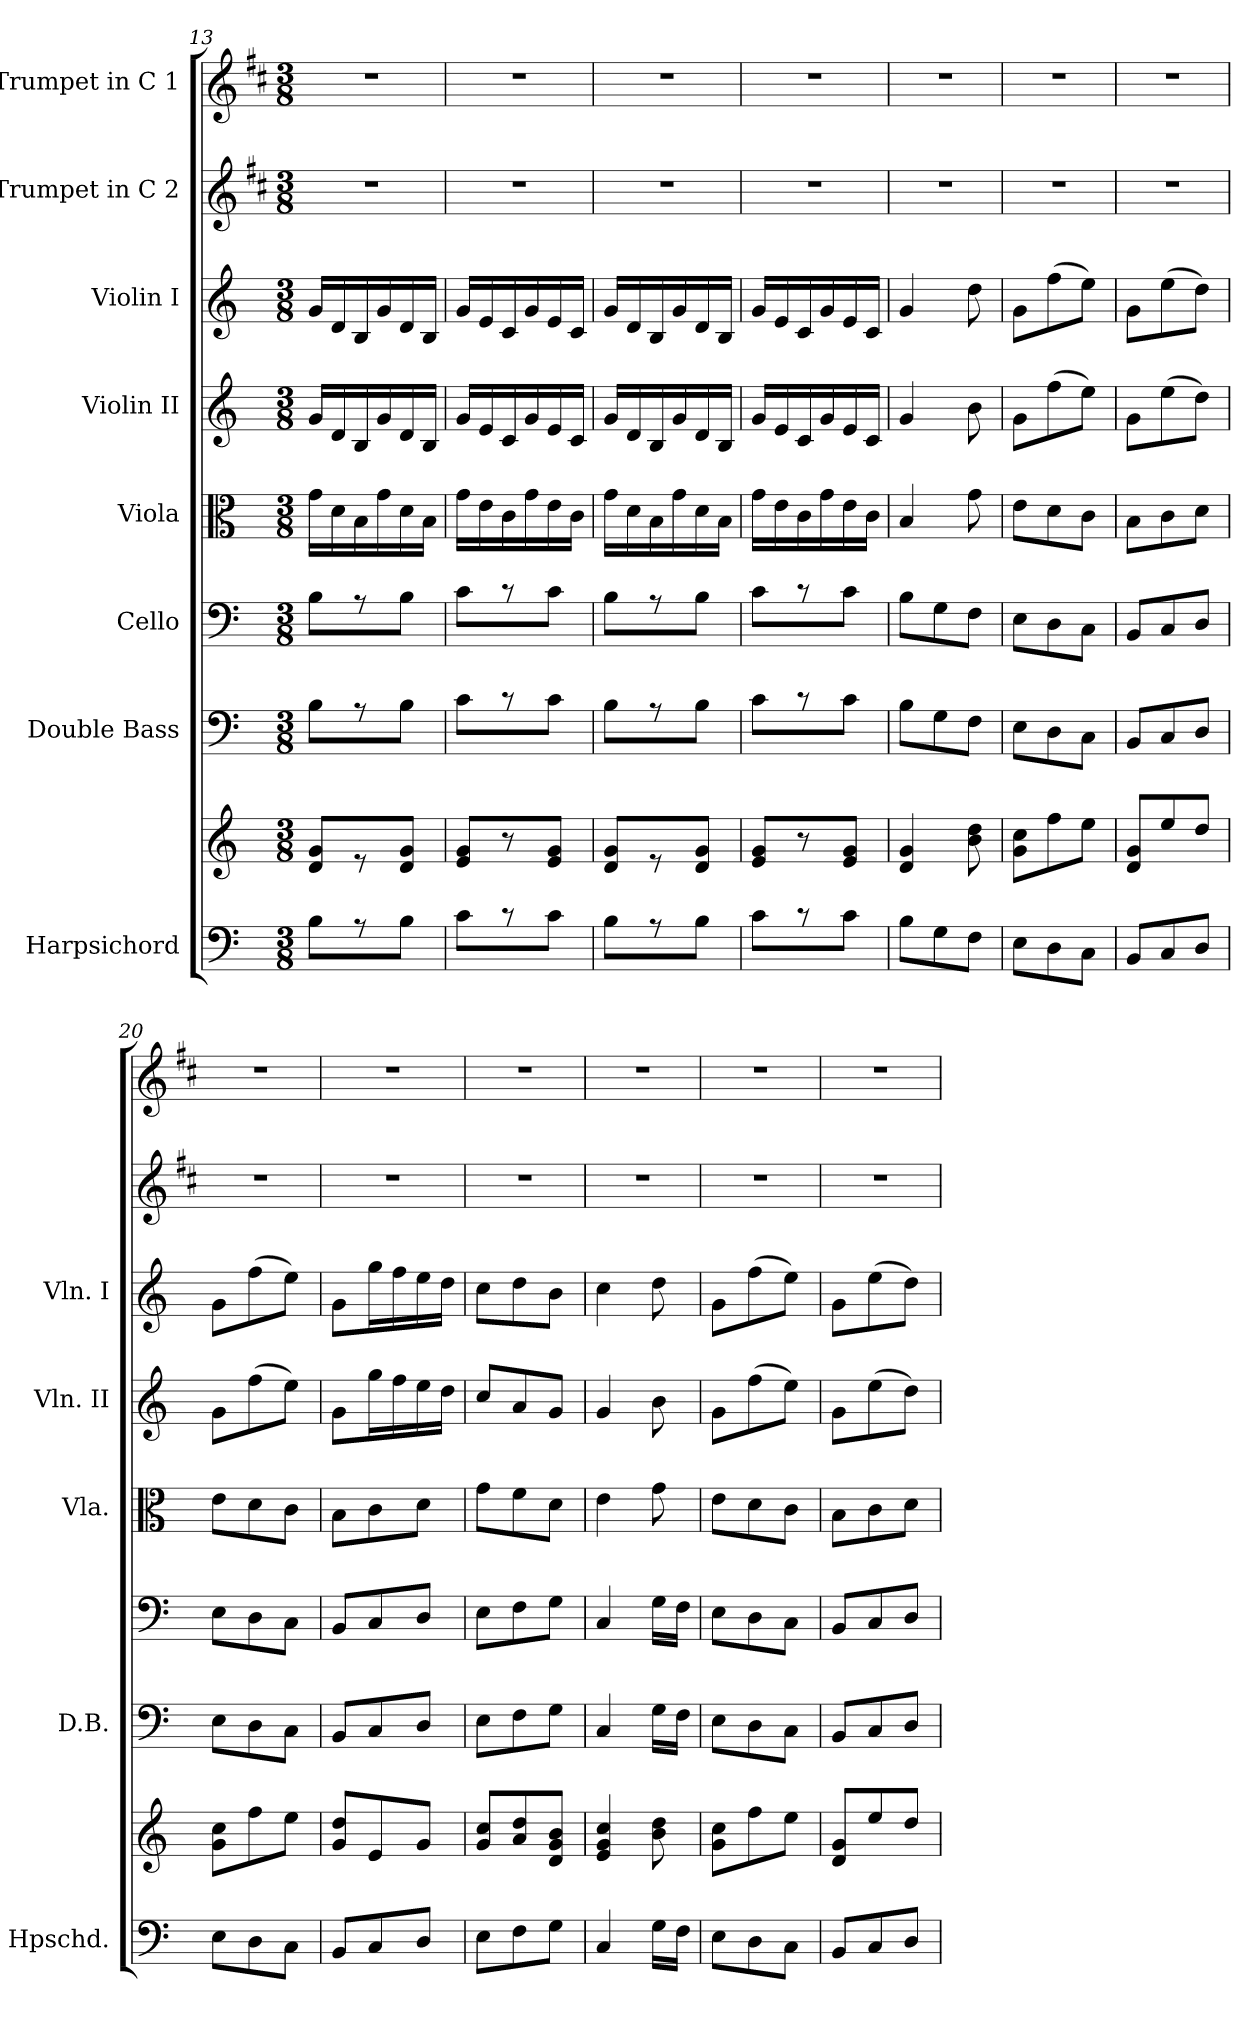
**kern	**kern	**kern	**kern	**kern	**kern	**kern	**kern	**kern
*part8	*part8	*part7	*part6	*part5	*part4	*part3	*part2	*part1
*staff9	*staff8	*staff7	*staff6	*staff5	*staff4	*staff3	*staff2	*staff1
*I"Harpsichord	*	*I"Double Bass	*I"Cello	*I"Viola	*I"Violin II	*I"Violin I	*I"Trumpet in C 2	*I"Trumpet in C 1
*I'Hpschd.	*	*I'D.B.	*	*I'Vla.	*I'Vln. II	*I'Vln. I	*	*
*clefF4	*clefG2	*clefF4	*clefF4	*clefC3	*clefG2	*clefG2	*clefG2	*clefG2
*	*	*ITrd7c12	*	*	*	*	*ITrd1c2	*ITrd1c2
*k[]	*k[]	*k[]	*k[]	*k[]	*k[]	*k[]	*k[]	*k[]
*M3/8	*M3/8	*M3/8	*M3/8	*M3/8	*M3/8	*M3/8	*M3/8	*M3/8
=13	=13	=13	=13	=13	=13	=13	=13	=13
8B\L	8d/ 8g/L	8BB\L	8B\L	16g\LL	16g/LL	16g/LL	4.r	4.r
.	.	.	.	16d\	16d/	16d/	.	.
8r	8r	8r	8r	16B\	16B/	16B/	.	.
.	.	.	.	16g\	16g/	16g/	.	.
8B\J	8d/ 8g/J	8BB\J	8B\J	16d\	16d/	16d/	.	.
.	.	.	.	16B\JJ	16B/JJ	16B/JJ	.	.
=14	=14	=14	=14	=14	=14	=14	=14	=14
8c\L	8e/ 8g/L	8C\L	8c\L	16g\LL	16g/LL	16g/LL	4.r	4.r
.	.	.	.	16e\	16e/	16e/	.	.
8r	8r	8r	8r	16c\	16c/	16c/	.	.
.	.	.	.	16g\	16g/	16g/	.	.
8c\J	8e/ 8g/J	8C\J	8c\J	16e\	16e/	16e/	.	.
.	.	.	.	16c\JJ	16c/JJ	16c/JJ	.	.
=15	=15	=15	=15	=15	=15	=15	=15	=15
8B\L	8d/ 8g/L	8BB\L	8B\L	16g\LL	16g/LL	16g/LL	4.r	4.r
.	.	.	.	16d\	16d/	16d/	.	.
8r	8r	8r	8r	16B\	16B/	16B/	.	.
.	.	.	.	16g\	16g/	16g/	.	.
8B\J	8d/ 8g/J	8BB\J	8B\J	16d\	16d/	16d/	.	.
.	.	.	.	16B\JJ	16B/JJ	16B/JJ	.	.
!!LO:PB:g=z
=16	=16	=16	=16	=16	=16	=16	=16	=16
8c\L	8e/ 8g/L	8C\L	8c\L	16g\LL	16g/LL	16g/LL	4.r	4.r
.	.	.	.	16e\	16e/	16e/	.	.
8r	8r	8r	8r	16c\	16c/	16c/	.	.
.	.	.	.	16g\	16g/	16g/	.	.
8c\J	8e/ 8g/J	8C\J	8c\J	16e\	16e/	16e/	.	.
.	.	.	.	16c\JJ	16c/JJ	16c/JJ	.	.
=17	=17	=17	=17	=17	=17	=17	=17	=17
8B\L	4d/ 4g/	8BB\L	8B\L	4B/	4g/	4g/	4.r	4.r
8G\	.	8GG\	8G\	.	.	.	.	.
8F\J	8b\ 8dd\	8FF\J	8F\J	8g\	8b\	8dd\	.	.
!!LO:PB:g=z
=18	=18	=18	=18	=18	=18	=18	=18	=18
8E\L	8g\ 8cc\L	8EE\L	8E\L	8e\L	8g\L	8g\L	4.r	4.r
8D\	8ff\	8DD\	8D\	8d\	(>8ff\	(>8ff\	.	.
8C\J	8ee\J	8CC\J	8C\J	8c\J	8ee\J)	8ee\J)	.	.
=19	=19	=19	=19	=19	=19	=19	=19	=19
8BB/L	8d/ 8g/L	8BBB/L	8BB/L	8B\L	8g\L	8g\L	4.r	4.r
8C/	8ee/	8CC/	8C/	8c\	(>8ee\	(>8ee\	.	.
8D/J	8dd/J	8DD/J	8D/J	8d\J	8dd\J)	8dd\J)	.	.
=20	=20	=20	=20	=20	=20	=20	=20	=20
8E\L	8g\ 8cc\L	8EE\L	8E\L	8e\L	8g\L	8g\L	4.r	4.r
8D\	8ff\	8DD\	8D\	8d\	(>8ff\	(>8ff\	.	.
8C\J	8ee\J	8CC\J	8C\J	8c\J	8ee\J)	8ee\J)	.	.
=21	=21	=21	=21	=21	=21	=21	=21	=21
8BB/L	8g/ 8dd/L	8BBB/L	8BB/L	8B\L	8g\L	8g\L	4.r	4.r
8C/	8e/	8CC/	8C/	8c\	16gg\L	16gg\L	.	.
.	.	.	.	.	16ff\	16ff\	.	.
8D/J	8g/J	8DD/J	8D/J	8d\J	16ee\	16ee\	.	.
.	.	.	.	.	16dd\JJ	16dd\JJ	.	.
=22	=22	=22	=22	=22	=22	=22	=22	=22
8E\L	8g/ 8cc/L	8EE\L	8E\L	8g\L	8cc/L	8cc\L	4.r	4.r
8F\	8a/ 8dd/	8FF\	8F\	8f\	8a/	8dd\	.	.
8G\J	8d/ 8g/ 8b/J	8GG\J	8G\J	8d\J	8g/J	8b\J	.	.
=23	=23	=23	=23	=23	=23	=23	=23	=23
4C/	4e/ 4g/ 4cc/	4CC/	4C/	4e\	4g/	4cc\	4.r	4.r
16G\LL	8b\ 8dd\	16GG\LL	16G\LL	8g\	8b\	8dd\	.	.
16F\JJ	.	16FF\JJ	16F\JJ	.	.	.	.	.
=24	=24	=24	=24	=24	=24	=24	=24	=24
8E\L	8g\ 8cc\L	8EE\L	8E\L	8e\L	8g\L	8g\L	4.r	4.r
8D\	8ff\	8DD\	8D\	8d\	(>8ff\	(>8ff\	.	.
8C\J	8ee\J	8CC\J	8C\J	8c\J	8ee\J)	8ee\J)	.	.
=25	=25	=25	=25	=25	=25	=25	=25	=25
8BB/L	8d/ 8g/L	8BBB/L	8BB/L	8B\L	8g\L	8g\L	4.r	4.r
8C/	8ee/	8CC/	8C/	8c\	(>8ee\	(>8ee\	.	.
8D/J	8dd/J	8DD/J	8D/J	8d\J	8dd\J)	8dd\J)	.	.
=	=	=	=	=	=	=	=	=
*-	*-	*-	*-	*-	*-	*-	*-	*-
